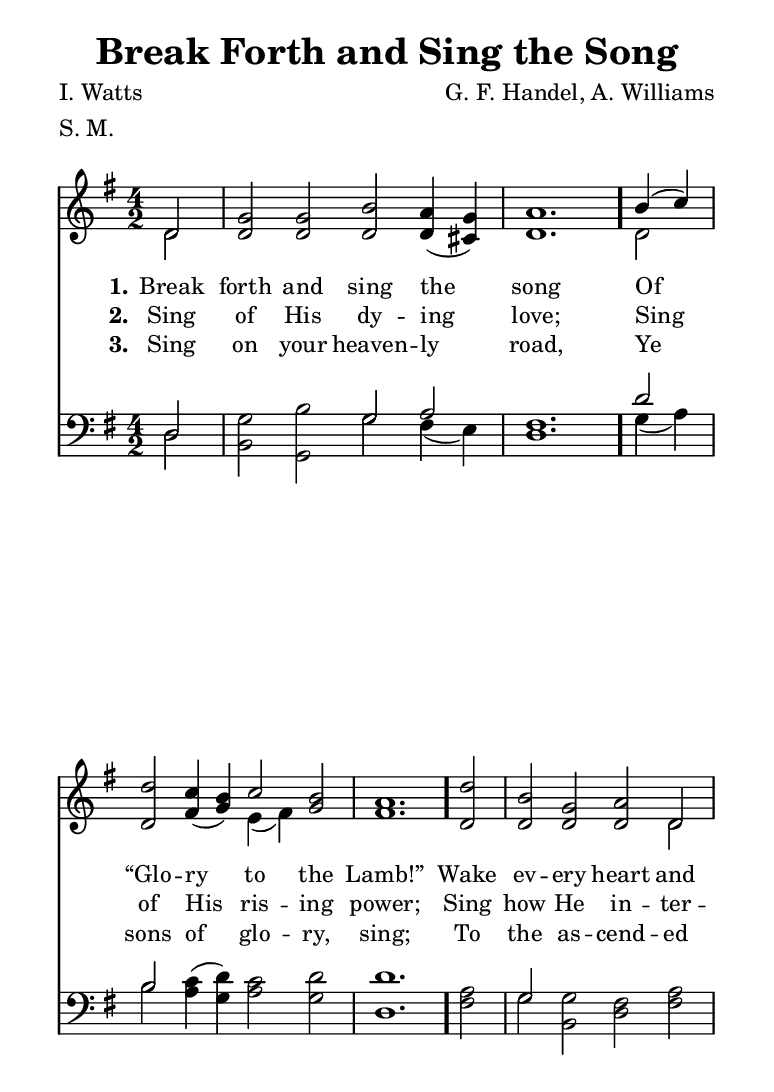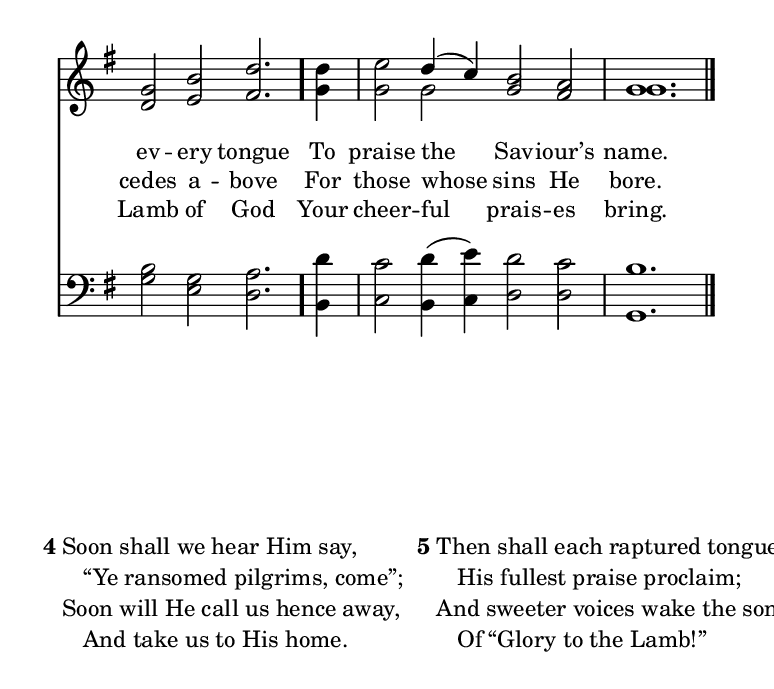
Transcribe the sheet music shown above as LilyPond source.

\include "common/global.ily"
\paper {
  \include "common/paper.ily"
  ragged-last-bottom = ##t
  systems-per-page = ##f
  % shrink space before markup verses to fit next hymn on same page
  score-markup-spacing.padding = #2
  score-markup-spacing.basic-distance = #2
}

\header{
  hymnnumber = "150"
  title = "Break Forth and Sing the Song"
  tunename = "St. Thomas"
  meter = "S. M."
  poet = "I. Watts"
  composer = "G. F. Handel, A. Williams" % http://hymnary.org/tune/st_thomas_williams
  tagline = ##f
}

global = {
  \include "common/overrides.ily"
  \override Staff.TimeSignature.style = #'numbered
  \time 4/2
  \override Score.MetronomeMark.transparent = ##t % hide all fermata changes too
  \tempo 2=80
  \key g \major
  \partial 2
  \autoBeamOff
}

notesSoprano = {
\global
\relative c' {

  d2 | g g b a4( g) | a1.
  b4( c) | d2 c4( b) c2 b | a1.
  d2 | b g a d, | g b d2.
  d4 | e2 d4( c) b2 a | g1.

  \bar "|."

}
}

notesAlto = {
\global
\relative e' {

  d2 | d d d d4( cis) | d1.
  d2 | d fis4( g) e( fis) g2 | fis1.
  d2 | d d d d | d e fis2.
  g4 | g2 g g fis | g1.

}
}

notesTenor = {
\global
\relative a, {

  d2 | g b g a | fis1.
  d'2 | b c4( d) c2 d | d1.
  a2 | g g fis a | b g a2.
  d4 | c2 d4( e) d2 c | b1.

}
}

notesBass = {
\global
\relative f {

  d2 | b g g' fis4( e) | d1.
  g4( a) | b2 a4( g) a2 g | d1.
  fis2 | g b, d fis | g e d2.
  b4 | c2 b4( c) d2 d | g,1.

}
}

wordsA = \lyricmode {
\set stanza = "1."

Break forth and sing the song \bar "."
Of “Glo -- ry to the Lamb!” \bar "."
Wake ev -- ery heart and ev -- ery tongue \bar "."
To praise the Sav -- iour’s name. \bar "."

}

wordsB = \lyricmode {
\set stanza = "2."

Sing of His dy -- ing love;
Sing of His ris -- ing power;
Sing how He in -- ter -- cedes a -- bove
For those whose sins He bore.

}

wordsC = \lyricmode {
\set stanza = "3."

Sing on your heaven -- ly road,
Ye sons of glo -- ry, sing;
To the as -- cend -- ed Lamb of God
Your cheer -- ful prais -- es bring.

}

wordsD = \markuplist {

\line { Soon shall we hear Him say, }
\line { { \hspace #2 } “Ye ransomed pilgrims, come”; }
\line { Soon will He call us hence away, }
\line { { \hspace #2 } And take us to His home. }

}

wordsE = \markuplist {

\line { Then shall each raptured tongue }
\line { { \hspace #2 } His fullest praise proclaim; }
\line { And sweeter voices wake the song }
\line { { \hspace #2 } Of “Glory to the Lamb!” }

}

\score {
  \context ChoirStaff <<
    \context Staff = upper <<
      \set Staff.autoBeaming = ##f
      \set ChoirStaff.systemStartDelimiter = #'SystemStartBar
      \set ChoirStaff.printPartCombineTexts = ##f
      \partcombine #'(2 . 9) \notesSoprano \notesAlto
      \context NullVoice = sopranos { \voiceOne << \notesSoprano >> }
      \context NullVoice = altos { \voiceTwo << \notesAlto >> }
      \context Lyrics = one   \lyricsto sopranos \wordsA
      \context Lyrics = two   \lyricsto sopranos \wordsB
      \context Lyrics = three \lyricsto sopranos \wordsC
    >>
    \context Staff = men <<
      \set Staff.autoBeaming = ##f
      \clef bass
      \set ChoirStaff.printPartCombineTexts = ##f
      \partcombine #'(2 . 9) \notesTenor \notesBass
      \context NullVoice = tenors { \voiceOne << \notesTenor >> }
      \context NullVoice = basses { \voiceTwo << \notesBass >> }
    >>
  >>
  \layout {
    \include "common/layout.ily"
  }
  \midi{
    \include "common/midi.ily"
  }
}

\noPageBreak

\markup { \fill-line {
  \hspace #0.1
  \line{ \bold 4 \column { \wordsD } }
  \hspace #0.1
  \line{ \bold 5 \column { \wordsE } }
  \hspace #0.1
} }

\version "2.19.49"  % necessary for upgrading to future LilyPond versions.

% vi:set et ts=2 sw=2 ai nocindent syntax=lilypond:
